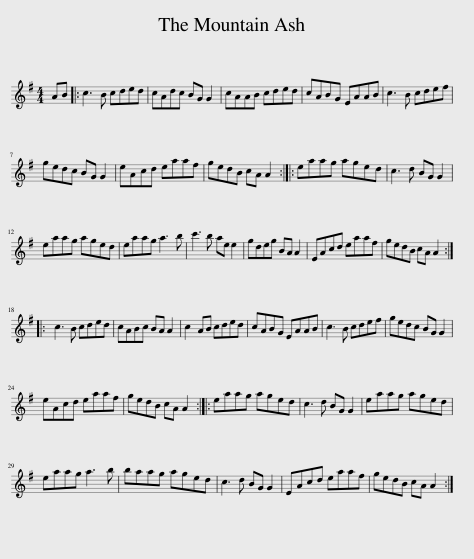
X:1
L:1/8
M:4/4
I:linebreak $
K:G
V:1 treble
V:1
 AB |: c3 B cded | cAdc BG G2 | cAAB cded | cABG EAAB | %5
 c3 B cdef |$ gedc BG G2 | eAcd eaaf | gedB cA A2 :: eaag aged | %10
 c3 d BG G2 |$ eaag aged | eaag a3 b | c'3 b ae e2 | gdeg BA A2 | %15
 EAcd eaaf | gedB cA A2 ::$ c3 B cded | cABc BA A2 | c2 AB cded | %20
 cABG EAAB | c3 B cdef | gedc BG G2 |$ eAcd eaaf | gedB cA A2 :: %25
 eaag aged | c3 d BG G2 | eaag aged |$ eaag a3 b | baag aged | %30
 c3 d BG G2 | EAcd eaaf | gedB cA A2 :| %33
